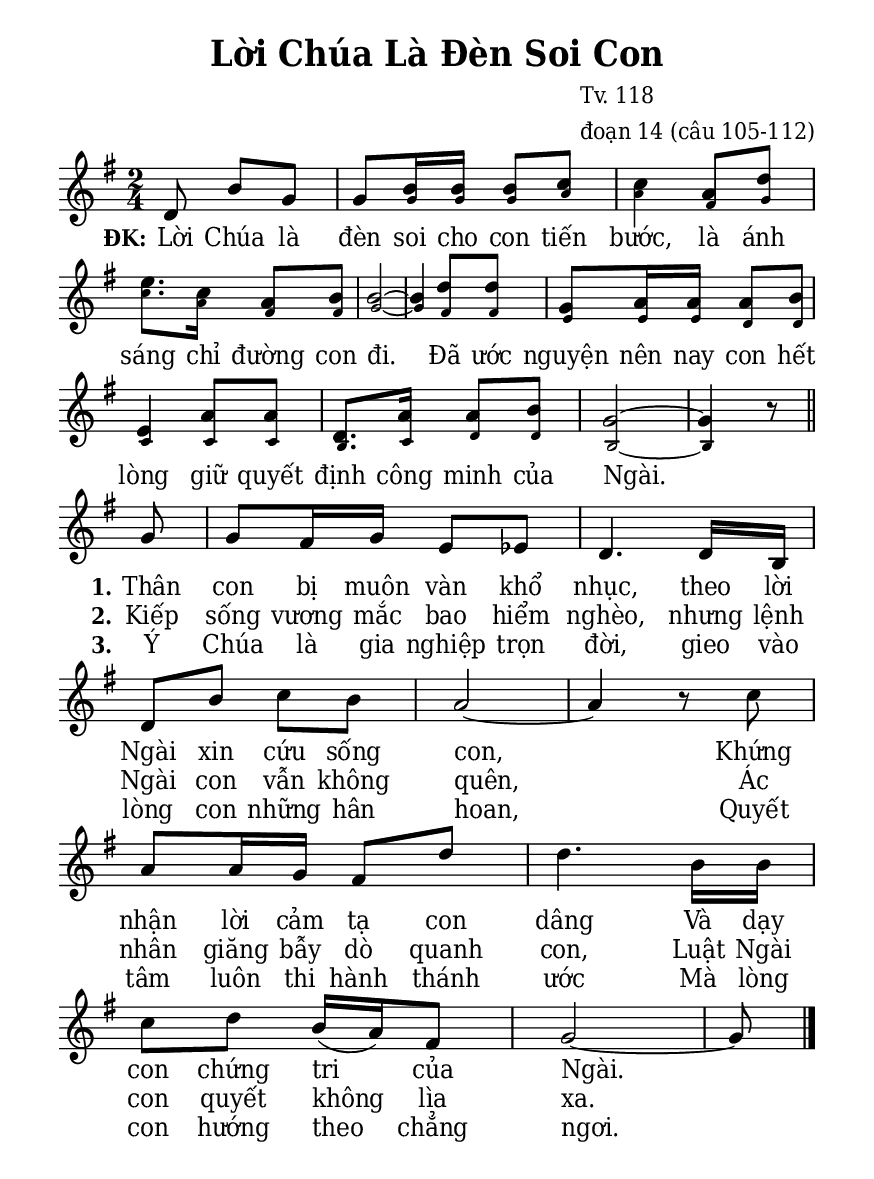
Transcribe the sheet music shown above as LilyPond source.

% Cài đặt chung\
\version "2.22.1"
\include "english.ly"

\header {
  title = "Lời Chúa Là Đèn Soi Con"
  composer = \markup {
    \column {
      \line { "Tv. 118" }
      \line { "đoạn 14 (câu 105-112)"  }
    }
  }
  %arranger = "Lm. Kim Long"
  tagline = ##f
}

% Nhạc phiên khúc
nhacPhienKhucSop = \relative c' {
  \partial 4. d8 b' g |
  g b16 b b8 c |
  c4 a8 d |
  e8. c16 a8 b |
  b2 ~ 
  b4 d8 d |
  g,8 a16 a a8 b |
  e,4 a8 a |
  d,8. a'16 a8 b |
  g2 ~ |
  g4 r8 \bar "||"
  
  g8 |
  g8 fs16 g e8 ef |
  d4. d16 b |
  d8 b' c b |
  a2 ~ |
  a4 r8 c |
  a a16 g fs8 d' |
  d4. b16 b |
  c8 d b16 (a) fs8 |
  g2 ~ |
  g8 \bar "|."
}

nhacPhienKhucAlto = \relative c' {
  d8 b' g |
  g g16 g g8 a |
  a4 fs8 g |
  c8. a16 fs8 fs |
  g2 ~ |
  g4 fs8 fs |
  e e16 e d8 d |
  c4 c8 c |
  b8. c16 d8 d |
  b2 ~ |
  b4 r8
}

% Lời phiên khúc
loiPhienKhucSop = \lyrics {
  \set stanza = "ĐK:"
  Lời Chúa là đèn soi cho con tiến bước,
  là ánh sáng chỉ đường con đi.
  Đã ước nguyện nên nay con hết lòng
  giữ quyết định công minh của Ngài.
  <<
    {
      \set stanza = "1."
      Thân con bị muôn vàn khổ nhục,
      theo lời Ngài xin cứu sống con,
      Khứng nhận lời cảm tạ con dâng
      Và dạy con chứng tri của Ngài.
    }
    \new Lyrics {
	    \set associatedVoice = "beSop"
	    \set stanza = "2."
	    Kiếp sống vương mắc bao hiểm nghèo,
	    nhưng lệnh Ngài con vẫn không quên,
	    Ác nhân giăng bẫy dò quanh con,
	    Luật Ngài con quyết không lìa xa.
    }
    \new Lyrics {
	    \set associatedVoice = "beSop"
	    \set stanza = "3."
	    Ý Chúa là gia nghiệp trọn đời,
	    gieo vào lòng con những hân hoan,
	    Quyết tâm luôn thi hành thánh ước
	    Mà lòng con hướng theo chẳng ngơi.
    }
  >>
}

% Dàn trang
\paper {
  #(set-paper-size "a5")
  top-margin = 10\mm
  bottom-margin = 10\mm
  left-margin = 10\mm
  right-margin = 10\mm
  indent = #0
  #(define fonts
	 (make-pango-font-tree "Deja Vu Serif Condensed"
	 		       "Deja Vu Serif Condensed"
			       "Deja Vu Serif Condensed"
			       (/ 20 20)))
  print-page-number = ##f
  page-count = #1
}

TongNhip = {
  \key g \major \time 2/4
  \set Timing.beamExceptions = #'()
  \set Timing.baseMoment = #(ly:make-moment 1/4)
}

% Đổi kích thước nốt cho bè phụ
notBePhu =
#(define-music-function (font-size music) (number? ly:music?)
   (for-some-music
     (lambda (m)
       (if (music-is-of-type? m 'rhythmic-event)
           (begin
             (set! (ly:music-property m 'tweaks)
                   (cons `(font-size . ,font-size)
                         (ly:music-property m 'tweaks)))
             #t)
           #f))
     music)
   music)

\score {
  \new ChoirStaff <<
    \new Staff \with {
        \consists "Merge_rests_engraver"
        printPartCombineTexts = ##f
      }
      <<
      \new Voice \TongNhip \partCombine 
        \nhacPhienKhucSop
        \notBePhu -3 { \nhacPhienKhucAlto }
      \new NullVoice = beSop \nhacPhienKhucSop
      \new Lyrics \lyricsto beSop \loiPhienKhucSop
      >>
  >>
  \layout {
    %\override Staff.TimeSignature.transparent = ##t
    \override Lyrics.LyricSpace.minimum-distance = #1
    \override Score.BarNumber.break-visibility = ##(#f #f #f)
    \override Score.SpacingSpanner.uniform-stretching = ##t
  } 
}
